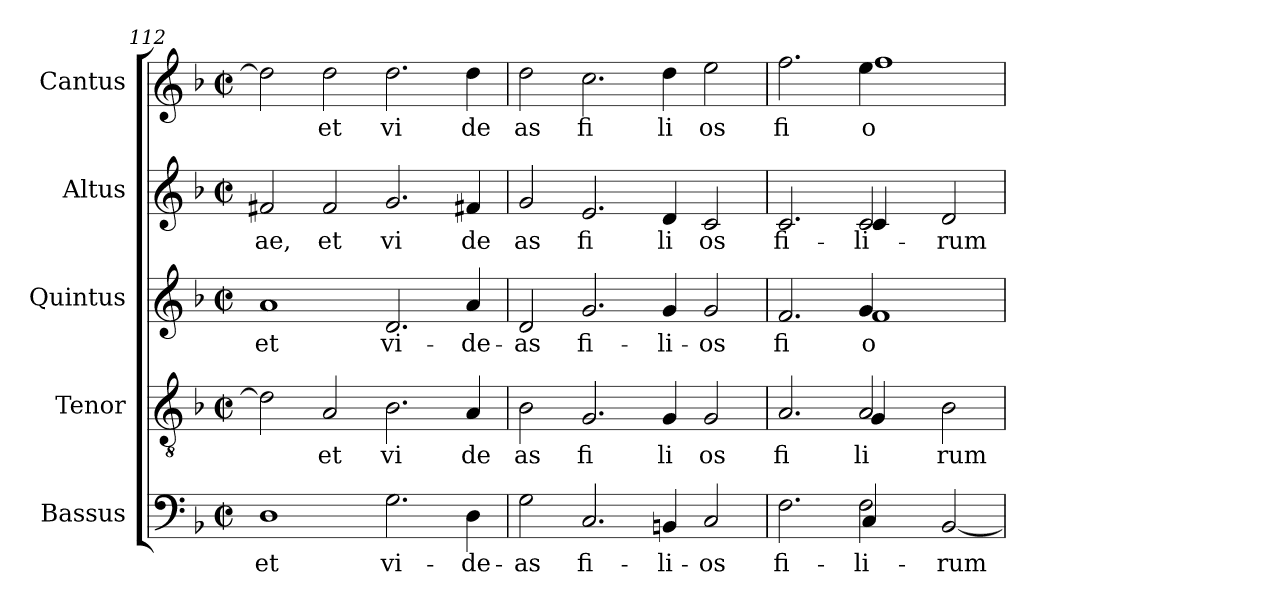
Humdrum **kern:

**kern	**text	**kern	**text	**kern	**text	**kern	**text	**kern	**text
*part5	*part5	*part4	*part4	*part3	*part3	*part2	*part2	*part1	*part1
*staff5	*staff5	*staff4	*staff4	*staff3	*staff3	*staff2	*staff2	*staff1	*staff1
*I"Bassus	*	*I"Tenor	*	*I"Quintus	*	*I"Altus	*	*I"Cantus	*
*clefF4	*	*clefGv2	*	*clefG2	*	*clefG2	*	*clefG2	*
*k[b-]	*	*k[b-]	*	*k[b-]	*	*k[b-]	*	*k[b-]	*
*F:	*	*F:	*	*F:	*	*F:	*	*F:	*
*M2/2	*	*M2/2	*	*M2/2	*	*M2/2	*	*M2/2	*
*met(c|)	*	*met(c|)	*	*met(c|)	*	*met(c|)	*	*met(c|)	*
=112	=112	=112	=112	=112	=112	=112	=112	=112	=112
!	!LO:LY:b:cj	!	!	!	!LO:LY:b:cj	!	!LO:LY:b:cj	!	!
1D	et	2d\]	.	1a	et	2f#X/	ae,	2dd\]	.
!	!	!	!LO:LY:b:cj	!	!	!	!LO:LY:b:cj	!	!LO:LY:b:cj
.	.	2A/	et	.	.	2f#/	et	2dd\	et
!	!LO:LY:b:cj	!	!LO:LY:b:cj	!	!LO:LY:b:cj	!	!LO:LY:b:cj	!	!LO:LY:b:cj
2.G\	vi-	2.B-\	vi	2.d/	vi-	2.g/	vi	2.dd\	vi
!	!LO:LY:b:cj	!	!LO:LY:b:cj	!	!LO:LY:b:cj	!	!LO:LY:b:cj	!	!LO:LY:b:cj
4D\	-de-	4A/	de	4a/	-de-	4f#X/	de	4dd\	de
=113	=113	=113	=113	=113	=113	=113	=113	=113	=113
!	!LO:LY:b:cj	!	!LO:LY:b:cj	!	!LO:LY:b:cj	!	!LO:LY:b:cj	!	!LO:LY:b:cj
2G\	-as	2B-\	as	2d/	-as	2g/	as	2dd\	as
!	!LO:LY:b:cj	!	!LO:LY:b:cj	!	!LO:LY:b:cj	!	!LO:LY:b:cj	!	!LO:LY:b:cj
2.C/	fi-	2.G/	fi	2.g/	fi-	2.e/	fi	2.cc\	fi
!	!LO:LY:b:cj	!	!LO:LY:b:cj	!	!LO:LY:b:cj	!	!LO:LY:b:cj	!	!LO:LY:b:cj
4BBn/	-li-	4G/	li	4g/	-li-	4d/	li	4dd\	li
!	!LO:LY:b:cj	!	!LO:LY:b:cj	!	!LO:LY:b:cj	!	!LO:LY:b:cj	!	!LO:LY:b:cj
2C/	-os	2G/	os	2g/	-os	2c/	os	2ee\	os
!!LO:PB:g=z
=114	=114	=114	=114	=114	=114	=114	=114	=114	=114
!	!LO:LY:b:cj	!	!LO:LY:b:cj	!	!LO:LY:b:cj	!	!LO:LY:b:cj	!	!LO:LY:b:cj
*^	*	*^	*	*^	*	*^	*	*^	*
2.F\	2.ryy	fi-	2.A/	2.ryy	fi	2.f/	2.ryy	fi	2.c/	2.ryy	fi-	2.ff\	2.ryy	fi
!	!	!LO:LY:b:cj	!	!	!	!	!	!	!	!	!	!	!	!
!	!	!LO:LY:b:cj	!	!	!LO:LY:b:cj	!	!	!	!	!	!	!	!	!
!	!	!	!	!	!LO:LY:b:cj	!	!	!LO:LY:b:cj	!	!	!	!	!	!
!	!	!	!	!	!	!	!	!LO:LY:b:cj	!	!	!LO:LY:b:cj	!	!	!
!	!	!	!	!	!	!	!	!	!	!	!LO:LY:b:cj	!	!	!LO:LY:b:cj
!	!	!	!	!	!	!	!	!	!	!	!	!	!	!LO:LY:b:cj
2F\	4C/	-li-	2A/	4G/	li	4g/	1f	o	2c/	4c/	-li-	4ee\	1ff	o
.	2.ryy	.	.	2.ryy	.	2.ryy	.	.	.	2.ryy	.	2.ryy	.	.
!	!	!LO:LY:b	!	!	!LO:LY:b:cj	!	!	!	!	!	!LO:LY:b:cj	!	!	!
[<2BB-/	.	-rum	2B-\	.	rum	.	.	.	2d/	.	-rum	.	.	.
*v	*v	*	*	*	*	*v	*v	*	*v	*v	*	*v	*v	*
*	*	*v	*v	*	*	*	*	*	*	*
=	=	=	=	=	=	=	=	=	=
*-	*-	*-	*-	*-	*-	*-	*-	*-	*-
